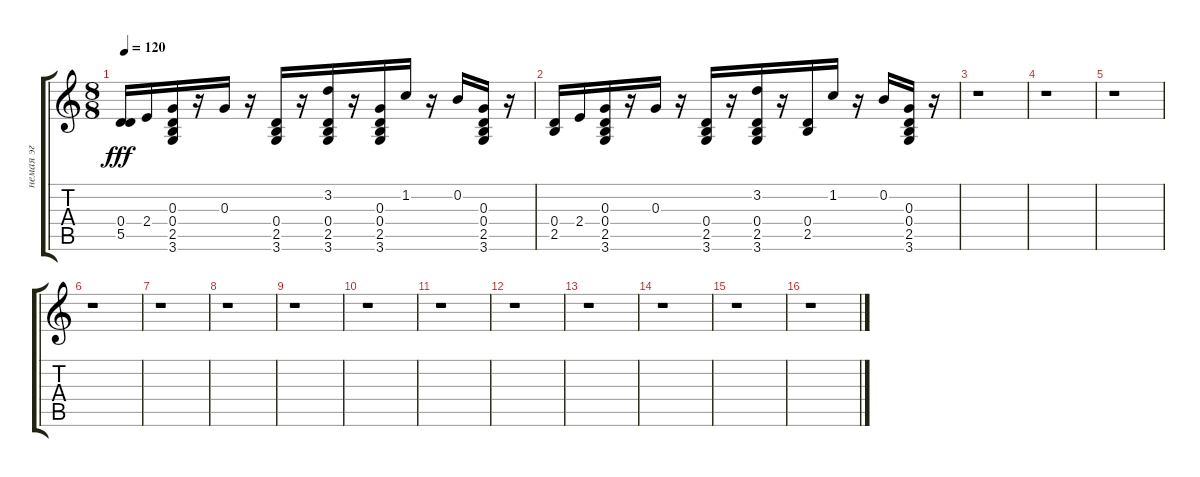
\track ("немая эг" "немая эг") {instrument electricguitarmuted}
\staff {score tabs}
\tuning (E4 B3 G3 D3 A2 E2) {hide}
\ts (8 8)
\tempo 120
\clef g2
\ks c
(0.4 5.5).16{dy fff} 2.4.16 (0.3 0.4 2.5 3.6).16 r.16 0.3.16 r.16 (0.4 2.5 3.6).16 r.16 (3.2 0.4 2.5 3.6).16 r.16 (0.3 0.4 2.5 3.6).16 1.2.16 r.16 0.2.16 (0.3 0.4 2.5 3.6).16 r.16 |
(0.4 2.5).16 2.4.16 (0.3 0.4 2.5 3.6).16 r.16 0.3.16 r.16 (0.4 2.5 3.6).16 r.16 (3.2 0.4 2.5 3.6).16 r.16 (0.4 2.5).16 1.2.16 r.16 0.2.16 (0.3 0.4 2.5 3.6).16 r.16 |
r.1 |
r.1 |
r.1 |
r.1 |
r.1 |
r.1 |
r.1 |
r.1 |
r.1 |
r.1 |
r.1 |
r.1 |
r.1 |
r.1
